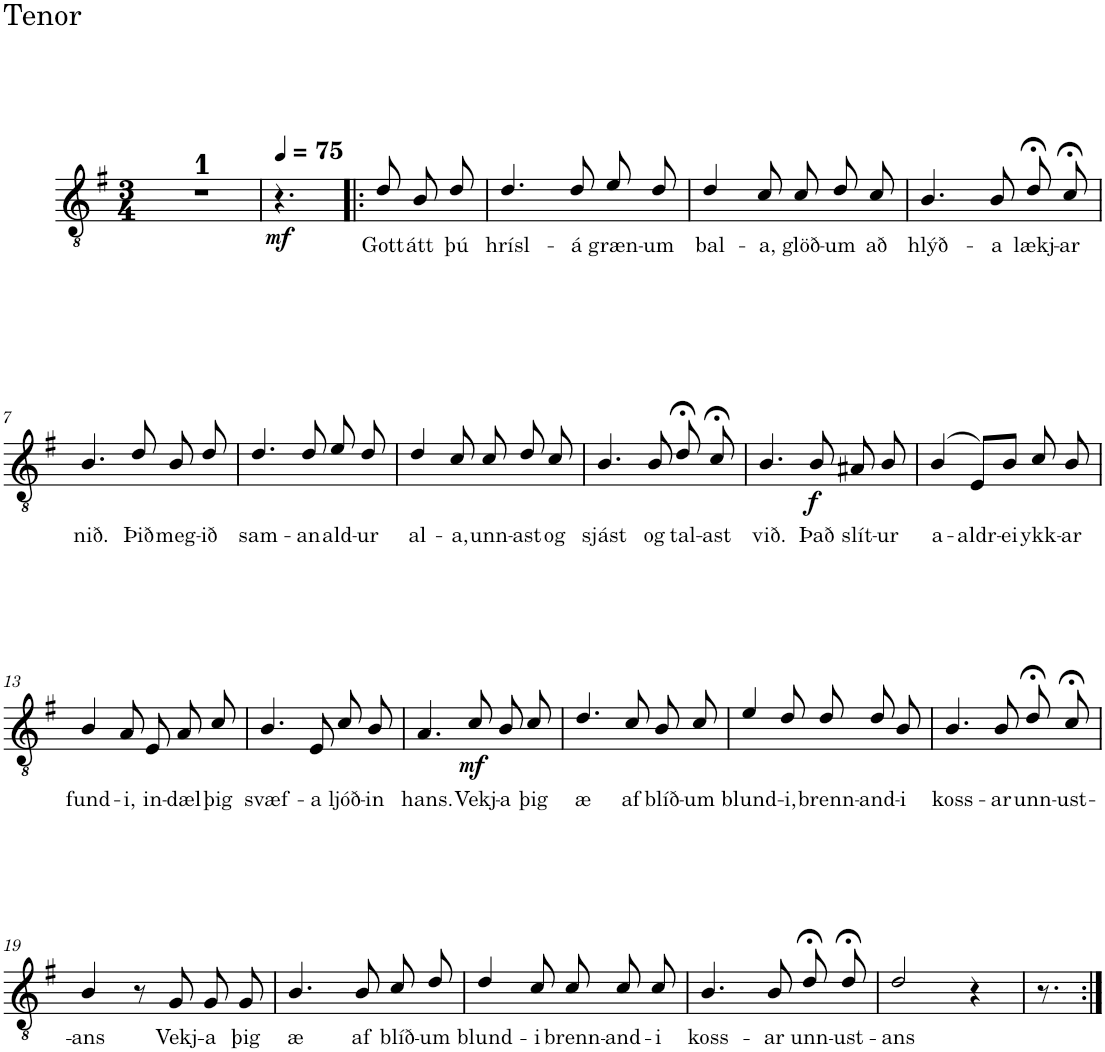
**kern	**text	**dynam
*part1	*part1	*part1
*staff1	*staff1	*staff1
*I"Tenor	*	*
*I'T.	*	*
*clefGv2	*	*
*k[f#]	*	*
*M3/4	*	*
=1	=1	=1
2.r	.	.
=2	=2	=2
*MM75	*	*
!	!	!LO:DY:b
4.r	.	mf
=3!|:	=3!|:	=3!|:
!	!LO:LY:b	!
8d/	Gott	.
!	!LO:LY:b	!
8B/	átt	.
!	!LO:LY:b	!
8d/	þú	.
=4	=4	=4
!	!LO:LY:b	!
4.d/	hrísl-	.
!	!LO:LY:b	!
8d/	-á	.
!	!LO:LY:b	!
8e/	græn-	.
!	!LO:LY:b	!
8d/	-um	.
=5	=5	=5
!	!LO:LY:b	!
4d/	bal-	.
!	!LO:LY:b	!
8c/	-a,	.
!	!LO:LY:b	!
8c/	glöð-	.
!	!LO:LY:b	!
8d/	-um	.
!	!LO:LY:b	!
8c/	að	.
=6	=6	=6
!	!LO:LY:b	!
4.B/	hlýð-	.
!	!LO:LY:b	!
8B/	-a	.
!	!LO:LY:b	!
8d;</	lækj-	.
!	!LO:LY:b	!
8c;</	-ar	.
!!LO:LB:g=z
=7	=7	=7
!	!LO:LY:b	!
4.B/	nið.	.
!	!LO:LY:b	!
8d/	Þið	.
!	!LO:LY:b	!
8B/	meg-	.
!	!LO:LY:b	!
8d/	-ið	.
=8	=8	=8
!	!LO:LY:b	!
4.d/	sam-	.
!	!LO:LY:b	!
8d/	-an	.
!	!LO:LY:b	!
8e/	ald-	.
!	!LO:LY:b	!
8d/	-ur	.
=9	=9	=9
!	!LO:LY:b	!
4d/	al-	.
!	!LO:LY:b	!
8c/	-a,	.
!	!LO:LY:b	!
8c/	unn-	.
!	!LO:LY:b	!
8d/	-ast	.
!	!LO:LY:b	!
8c/	og	.
=10	=10	=10
!	!LO:LY:b	!
4.B/	sjást	.
!	!LO:LY:b	!
8B/	og	.
!	!LO:LY:b	!
8d;</	tal-	.
!	!LO:LY:b	!
8c;</	-ast	.
=11	=11	=11
!	!LO:LY:b	!
4.B/	við.	.
!	!LO:LY:b	!LO:DY:b
8B/	Það	f
!	!LO:LY:b	!
8A#X/	slít-	.
!	!LO:LY:b	!
8B/	-ur	.
=12	=12	=12
!	!LO:LY:b	!
(>4B/	a-	.
!	!LO:LY:b	!
8E/L)	-aldr-	.
!	!LO:LY:b	!
8B/J	-ei	.
!	!LO:LY:b	!
8c/	ykk-	.
!	!LO:LY:b	!
8B/	-ar	.
!!LO:LB:g=z
=13	=13	=13
!	!LO:LY:b	!
4B/	fund-	.
!	!LO:LY:b	!
8A/	-i,	.
!	!LO:LY:b	!
8E/	in-	.
!	!LO:LY:b	!
8A/	-dæl	.
!	!LO:LY:b	!
8c/	þig	.
=14	=14	=14
!	!LO:LY:b	!
4.B/	svæf-	.
!	!LO:LY:b	!
8E/	-a	.
!	!LO:LY:b	!
8c/	ljóð-	.
!	!LO:LY:b	!
8B/	-in	.
=15	=15	=15
!	!LO:LY:b	!
4.A/	hans.	.
!	!LO:LY:b	!LO:DY:b
8c/	Vekj-	mf
!	!LO:LY:b	!
8B/	-a	.
!	!LO:LY:b	!
8c/	þig	.
=16	=16	=16
!	!LO:LY:b	!
4.d/	æ	.
!	!LO:LY:b	!
8c/	af	.
!	!LO:LY:b	!
8B/	blíð-	.
!	!LO:LY:b	!
8c/	-um	.
=17	=17	=17
!	!LO:LY:b	!
4e/	blund-	.
!	!LO:LY:b	!
8d/	-i,	.
!	!LO:LY:b	!
8d/	brenn-	.
!	!LO:LY:b	!
8d/	-and-	.
!	!LO:LY:b	!
8B/	-i	.
=18	=18	=18
!	!LO:LY:b	!
4.B/	koss-	.
!	!LO:LY:b	!
8B/	-ar	.
!	!LO:LY:b	!
8d;</	unn-	.
!	!LO:LY:b	!
8c;</	-ust-	.
!!LO:LB:g=z
=19	=19	=19
!	!LO:LY:b	!
4B/	-ans	.
8r	.	.
!	!LO:LY:b	!
8G/	Vekj-	.
!	!LO:LY:b	!
8G/	-a	.
!	!LO:LY:b	!
8G/	þig	.
=20	=20	=20
!	!LO:LY:b	!
4.B/	æ	.
!	!LO:LY:b	!
8B/	af	.
!	!LO:LY:b	!
8c/	blíð-	.
!	!LO:LY:b	!
8d/	-um	.
=21	=21	=21
!	!LO:LY:b	!
4d/	blund-	.
!	!LO:LY:b	!
8c/	-i	.
!	!LO:LY:b	!
8c/	brenn-	.
!	!LO:LY:b	!
8c/	-and-	.
!	!LO:LY:b	!
8c/	-i	.
=22	=22	=22
!	!LO:LY:b	!
4.B/	koss-	.
!	!LO:LY:b	!
8B/	-ar	.
!	!LO:LY:b	!
8d;</	unn-	.
!	!LO:LY:b	!
8d;</	-ust-	.
=23	=23	=23
!	!LO:LY:b	!
2d/	-ans	.
4r	.	.
=24	=24	=24
8.r	.	.
=:|!	=:|!	=:|!
*-	*-	*-
